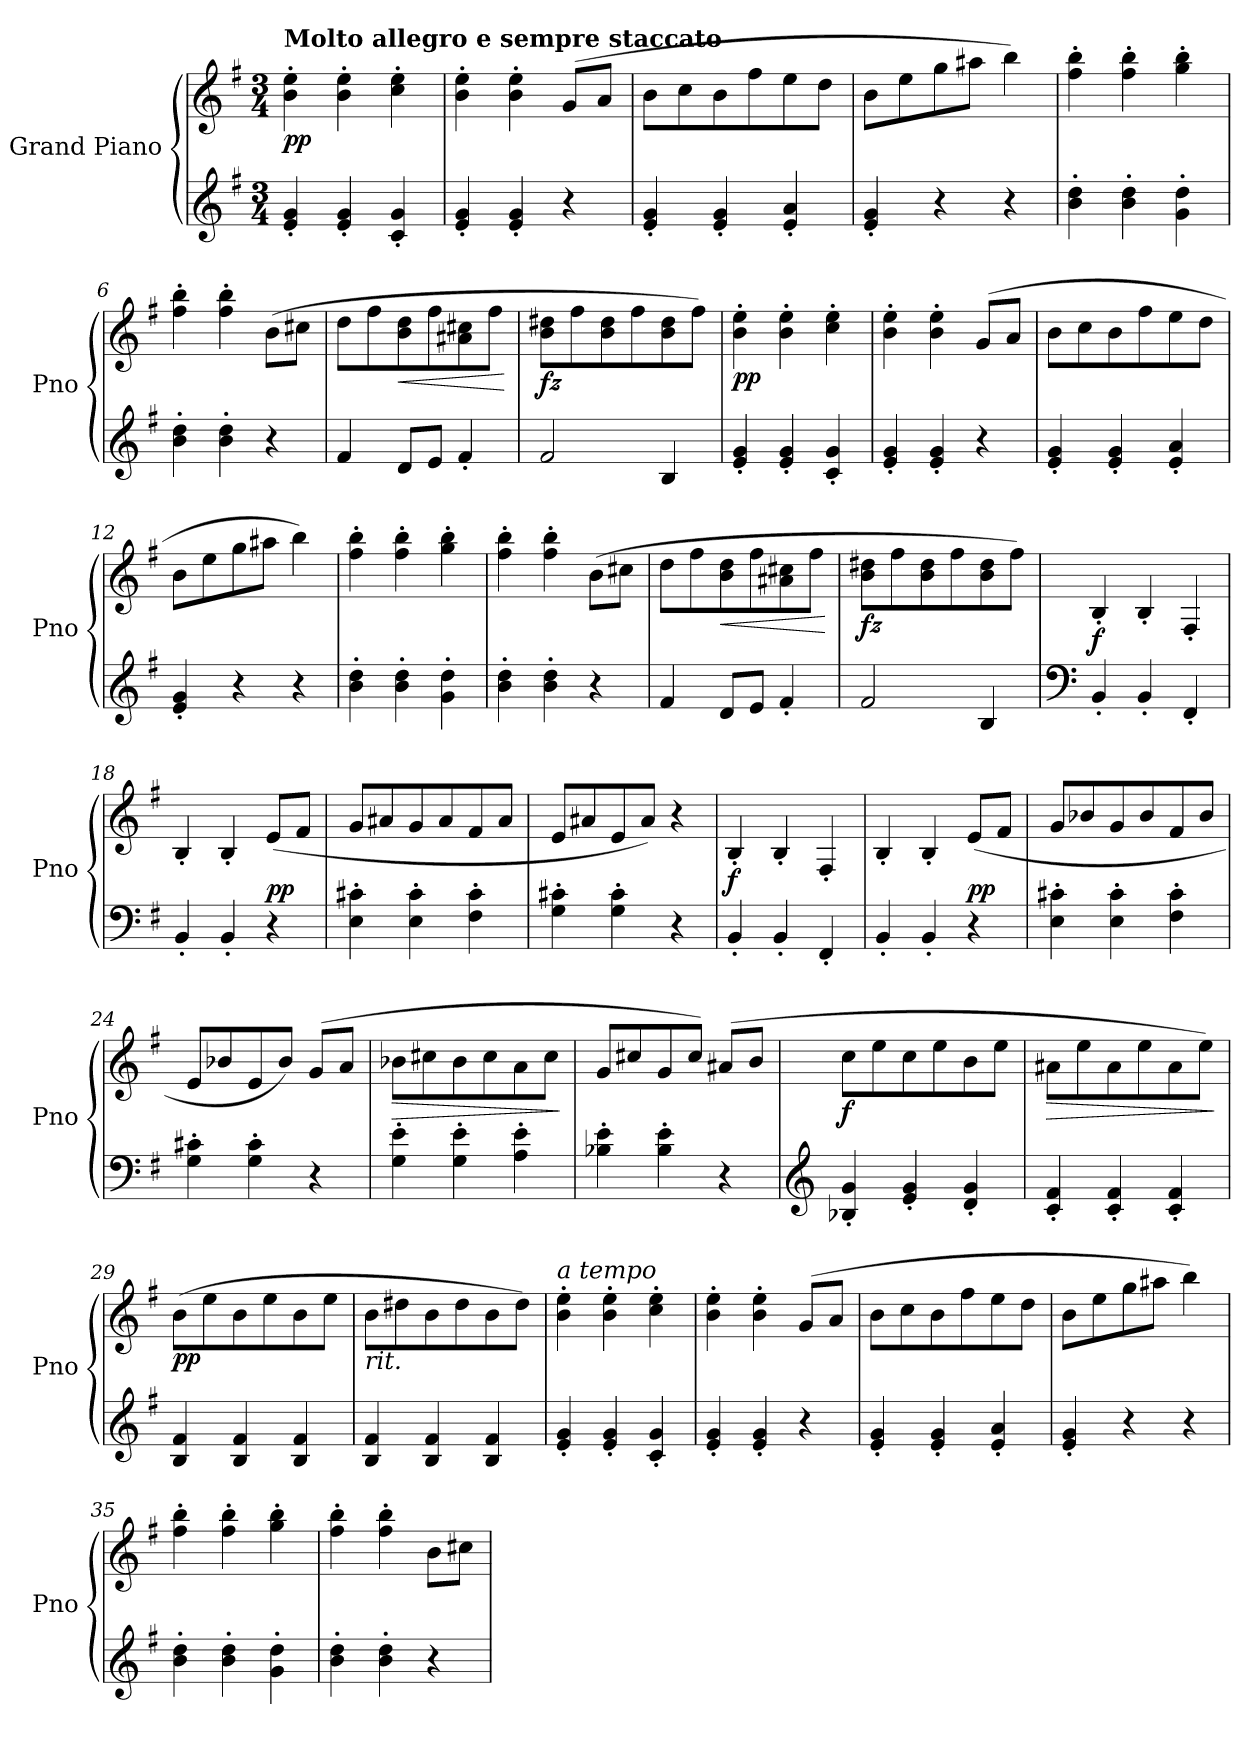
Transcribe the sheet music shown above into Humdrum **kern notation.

**kern	**kern	**dynam
*part1	*part1	*part1
*staff2	*staff1	*staff1/2
*I"Grand Piano	*	*
*I'Pno	*	*
*clefG2	*clefG2	*
*k[f#]	*k[f#]	*
*G:	*G:	*
*M3/4	*M3/4	*
*MM132	*MM132	*
=1	=1	=1
!	!LO:TX:a:B:t=Molto allegro e sempre staccato	!
!	!	!LO:DY:b
4e/' 4g/'	4b\' 4ee\'	pp
4e/' 4g/'	4b\' 4ee\'	.
4c/' 4g/'	4cc\' 4ee\'	.
=2	=2	=2
4e/' 4g/'	4b\' 4ee\'	.
4e/' 4g/'	4b\' 4ee\'	.
4r	(8g/L	.
.	8a/J	.
=3	=3	=3
4e/' 4g/'	8b\L	.
.	8cc\	.
4e/' 4g/'	8b\	.
.	8ff#\	.
4e/' 4a/'	8ee\	.
.	8dd\J	.
=4	=4	=4
4e/' 4g/'	8b\L	.
.	8ee\	.
4r	8gg\	.
.	8aa#X\J	.
4r	4bb\)	.
=5	=5	=5
4b\' 4dd\'	4ff#\' 4bb\'	.
4b\' 4dd\'	4ff#\' 4bb\'	.
4g\' 4dd\'	4gg\' 4bb\'	.
=6	=6	=6
4b\' 4dd\'	4ff#\' 4bb\'	.
4b\' 4dd\'	4ff#\' 4bb\'	.
4r	(8b\L	.
.	8cc#X\J	.
!!LO:LB:g=z
=7	=7	=7
4f#/	8dd\L	.
.	8ff#\	.
!	!	!LO:HP:b
8d/L	8b\ 8dd\	<
8e/J	8ff#\	.
4f#'/	8a#X\ 8cc#X\	.
.	8ff#\J	.
.	.	[
=8	=8	=8
!	!	!LO:DY:b
2f#/	8b\ 8dd#X\L	fz
.	8ff#\	.
.	8b\ 8dd#\	.
.	8ff#\	.
4B/	8b\ 8dd#\	.
.	8ff#\J)	.
=9	=9	=9
!	!	!LO:DY:b
4e/' 4g/'	4b\' 4ee\'	pp
4e/' 4g/'	4b\' 4ee\'	.
4c/' 4g/'	4cc\' 4ee\'	.
=10	=10	=10
4e/' 4g/'	4b\' 4ee\'	.
4e/' 4g/'	4b\' 4ee\'	.
4r	(8g/L	.
.	8a/J	.
=11	=11	=11
4e/' 4g/'	8b\L	.
.	8cc\	.
4e/' 4g/'	8b\	.
.	8ff#\	.
4e/' 4a/'	8ee\	.
.	8dd\J	.
=12	=12	=12
4e/' 4g/'	8b\L	.
.	8ee\	.
4r	8gg\	.
.	8aa#X\J	.
4r	4bb\)	.
=13	=13	=13
4b\' 4dd\'	4ff#\' 4bb\'	.
4b\' 4dd\'	4ff#\' 4bb\'	.
4g\' 4dd\'	4gg\' 4bb\'	.
=14	=14	=14
4b\' 4dd\'	4ff#\' 4bb\'	.
4b\' 4dd\'	4ff#\' 4bb\'	.
4r	(8b\L	.
.	8cc#X\J	.
!!LO:LB:g=z
=15	=15	=15
4f#/	8dd\L	.
.	8ff#\	.
!	!	!LO:HP:b
8d/L	8b\ 8dd\	<
8e/J	8ff#\	.
4f#'/	8a#X\ 8cc#X\	.
.	8ff#\J	.
.	.	[
=16	=16	=16
!	!	!LO:DY:b
2f#/	8b\ 8dd#X\L	fz
.	8ff#\	.
.	8b\ 8dd#\	.
.	8ff#\	.
4B/	8b\ 8dd#\	.
.	8ff#\J)	.
=17	=17	=17
*clefF4	*	*
!	!	!LO:DY:b
4BB'/	4B'/	f
4BB'/	4B'/	.
4FF#'/	4F#'/	.
=18	=18	=18
4BB'/	4B'/	.
4BB'/	4B'/	.
!	!	!LO:DY:a=2
4r	(>8e/L	pp
.	8f#/J	.
=19	=19	=19
4E\' 4c#X\'	8g/L	.
.	8a#X/	.
4E\' 4c#\'	8g/	.
.	8a#/	.
4F#\' 4c#\'	8f#/	.
.	8a#/J	.
=20	=20	=20
4G\' 4c#X\'	8e/L	.
.	8a#X/	.
4G\' 4c#\'	8e/	.
.	8a#/J)	.
4r	4r	.
=21	=21	=21
!	!	!LO:DY:b
4BB'/	4B'/	f
4BB'/	4B'/	.
4FF#'/	4F#'/	.
=22	=22	=22
4BB'/	4B'/	.
4BB'/	4B'/	.
!	!	!LO:DY:a=2
4r	(>8e/L	pp
.	8f#/J	.
!!LO:LB:g=z
=23	=23	=23
4E\' 4c#X\'	8g/L	.
.	8b-X/	.
4E\' 4c#\'	8g/	.
.	8b-/	.
4F#\' 4c#\'	8f#/	.
.	8b-/J	.
=24	=24	=24
4G\' 4c#X\'	8e/L	.
.	8b-X/	.
4G\' 4c#\'	8e/	.
.	8b-/J)	.
4r	(8g/L	.
.	8a/J	.
=25	=25	=25
!	!	!LO:HP:b
4G\' 4e\'	8b-X\L	>
.	8cc#X\	.
4G\' 4e\'	8b-\	.
.	8cc#\	.
4A\' 4e\'	8a\	.
.	8cc#\J	.
.	.	]
=26	=26	=26
4B-X\' 4e\'	8g/L	.
.	8cc#X/	.
4B-\' 4e\'	8g/	.
.	8cc#/J)	.
4r	(8a#X/L	.
.	8b/J	.
=27	=27	=27
*clefG2	*	*
!	!	!LO:DY:b
4B-X/' 4g/'	8cc\L	f
.	8ee\	.
4e/' 4g/'	8cc\	.
.	8ee\	.
4d/' 4g/'	8b\	.
.	8ee\J	.
=28	=28	=28
!	!	!LO:HP:b
4c/' 4f#/'	8a#X\L	>
.	8ee\	.
4c/' 4f#/'	8a#\	.
.	8ee\	.
4c/' 4f#/'	8a#\	.
.	8ee\J)	.
.	.	]
!!LO:LB:g=z
=29	=29	=29
!	!	!LO:DY:b
4B/ 4f#/	(8b\L	pp
.	8ee\	.
4B/ 4f#/	8b\	.
.	8ee\	.
4B/ 4f#/	8b\	.
.	8ee\J	.
=30	=30	=30
!	!LO:TX:b:i:t=rit.	!
4B/ 4f#/	8b\L	.
.	8dd#X\	.
4B/ 4f#/	8b\	.
.	8dd#\	.
4B/ 4f#/	8b\	.
.	8dd#\J)	.
=31	=31	=31
!	!LO:TX:a:i:t=a tempo	!
4e/' 4g/'	4b\' 4ee\'	.
4e/' 4g/'	4b\' 4ee\'	.
4c/' 4g/'	4cc\' 4ee\'	.
=32	=32	=32
4e/' 4g/'	4b\' 4ee\'	.
4e/' 4g/'	4b\' 4ee\'	.
4r	(8g/L	.
.	8a/J	.
=33	=33	=33
4e/' 4g/'	8b\L	.
.	8cc\	.
4e/' 4g/'	8b\	.
.	8ff#\	.
4e/' 4a/'	8ee\	.
.	8dd\J	.
=34	=34	=34
4e/' 4g/'	8b\L	.
.	8ee\	.
4r	8gg\	.
.	8aa#X\J	.
4r	4bb\)	.
=35	=35	=35
4b\' 4dd\'	4ff#\' 4bb\'	.
4b\' 4dd\'	4ff#\' 4bb\'	.
4g\' 4dd\'	4gg\' 4bb\'	.
!!LO:PB:g=z
=36	=36	=36
4b\' 4dd\'	4ff#\' 4bb\'	.
4b\' 4dd\'	4ff#\' 4bb\'	.
4r	8b\L	.
.	8cc#X\J	.
=	=	=
*-	*-	*-
